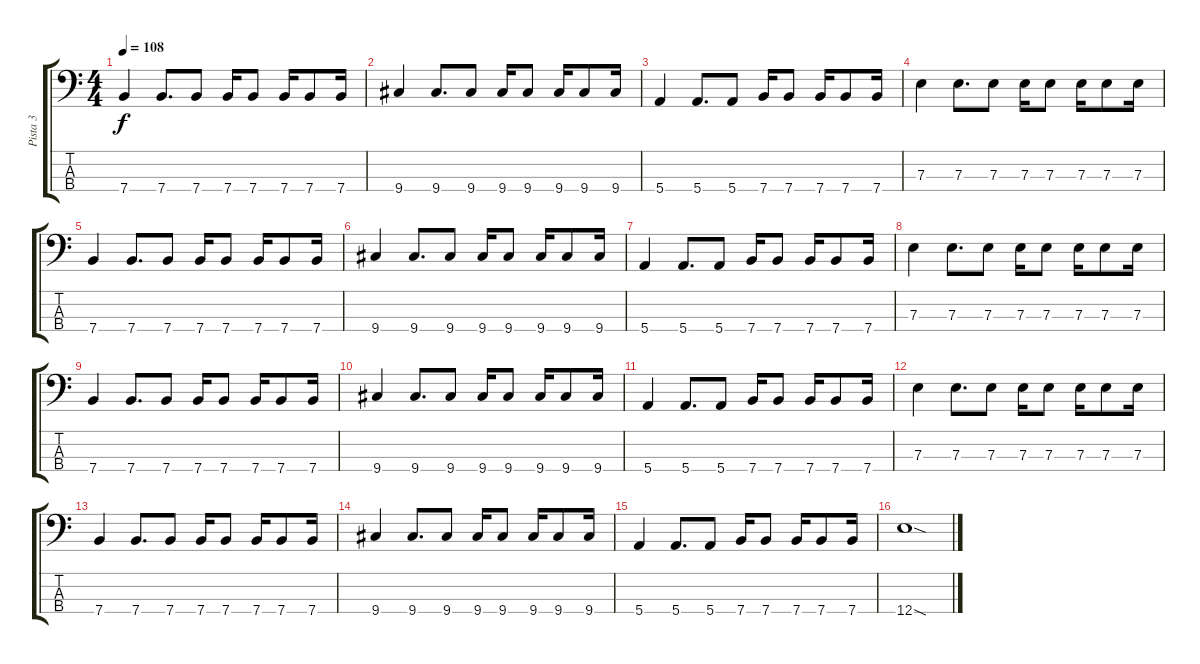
\track ("Pista 3" "Pista 3") {instrument electricbasspick}
\staff {score tabs}
\tuning (G2 D2 A1 E1) {hide}
\ts (4 4)
\tempo 108
\clef f4
\ks c
7.4.4{dy f} 7.4.8{d} 7.4.8 7.4.16 7.4.8 7.4.16 7.4.8 7.4.16 |
9.4.4 9.4.8{d} 9.4.8 9.4.16 9.4.8 9.4.16 9.4.8 9.4.16 |
5.4.4 5.4.8{d} 5.4.8 7.4.16 7.4.8 7.4.16 7.4.8 7.4.16 |
7.3.4 7.3.8{d} 7.3.8 7.3.16 7.3.8 7.3.16 7.3.8 7.3.16 |
7.4.4 7.4.8{d} 7.4.8 7.4.16 7.4.8 7.4.16 7.4.8 7.4.16 |
9.4.4 9.4.8{d} 9.4.8 9.4.16 9.4.8 9.4.16 9.4.8 9.4.16 |
5.4.4 5.4.8{d} 5.4.8 7.4.16 7.4.8 7.4.16 7.4.8 7.4.16 |
7.3.4 7.3.8{d} 7.3.8 7.3.16 7.3.8 7.3.16 7.3.8 7.3.16 |
7.4.4 7.4.8{d} 7.4.8 7.4.16 7.4.8 7.4.16 7.4.8 7.4.16 |
9.4.4 9.4.8{d} 9.4.8 9.4.16 9.4.8 9.4.16 9.4.8 9.4.16 |
5.4.4 5.4.8{d} 5.4.8 7.4.16 7.4.8 7.4.16 7.4.8 7.4.16 |
7.3.4 7.3.8{d} 7.3.8 7.3.16 7.3.8 7.3.16 7.3.8 7.3.16 |
7.4.4 7.4.8{d} 7.4.8 7.4.16 7.4.8 7.4.16 7.4.8 7.4.16 |
9.4.4 9.4.8{d} 9.4.8 9.4.16 9.4.8 9.4.16 9.4.8 9.4.16 |
5.4.4 5.4.8{d} 5.4.8 7.4.16 7.4.8 7.4.16 7.4.8 7.4.16 |
12.4{sod}.1
